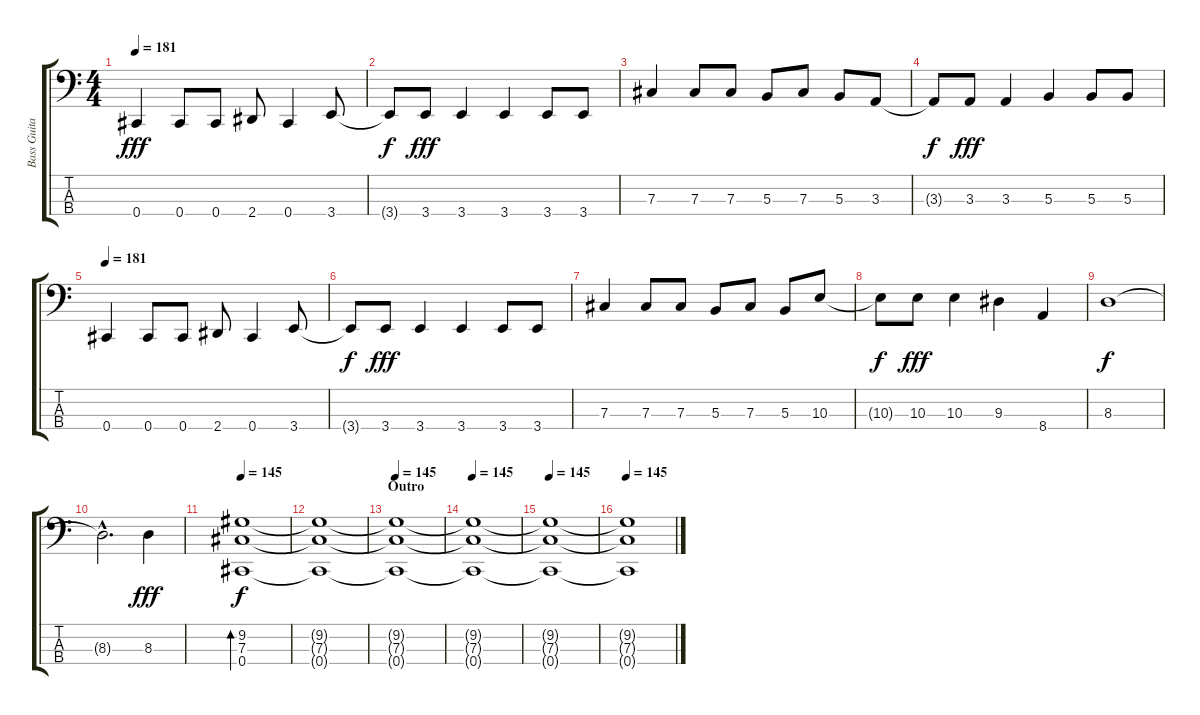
\track ("Bass Guitar" "Bass Guita") {instrument electricbassfinger}
\staff {score tabs}
\tuning (E2 B1 Gb1 Db1) {hide}
\ts (4 4)
\tempo 181
\clef f4
\ks c
0.4.4{dy fff} 0.4.8 0.4.8 2.4.8 0.4.4 3.4.8 |
3.4{t}.8{dy f} 3.4.8{dy fff} 3.4.4 3.4.4 3.4.8 3.4.8 |
7.3.4 7.3.8 7.3.8 5.3.8 7.3.8 5.3.8 3.3.8 |
3.3{t}.8{dy f} 3.3.8{dy fff} 3.3.4 5.3.4 5.3.8 5.3.8 |
\tempo 181
0.4.4 0.4.8 0.4.8 2.4.8 0.4.4 3.4.8 |
3.4{t}.8{dy f} 3.4.8{dy fff} 3.4.4 3.4.4 3.4.8 3.4.8 |
7.3.4 7.3.8 7.3.8 5.3.8 7.3.8 5.3.8 10.3.8 |
10.3{t}.8{dy f} 10.3.8{dy fff} 10.3.4 9.3.4 8.4.4 |
8.3.1{dy f} |
8.3{hac t}.2{d} 8.3.4{dy fff} |
\tempo 145
(9.2 7.3 0.4).1{bd 240 dy f} |
(9.2{t} 7.3{t} 0.4{t}).1 |
\section ("" "Outro")
\tempo 145
(9.2{t} 7.3{t} 0.4{t}).1{volume 8} |
\tempo 145
(9.2{t} 7.3{t} 0.4{t}).1 |
\tempo 145
(9.2{t} 7.3{t} 0.4{t}).1 |
\tempo 145
(9.2{t} 7.3{t} 0.4{t}).1
